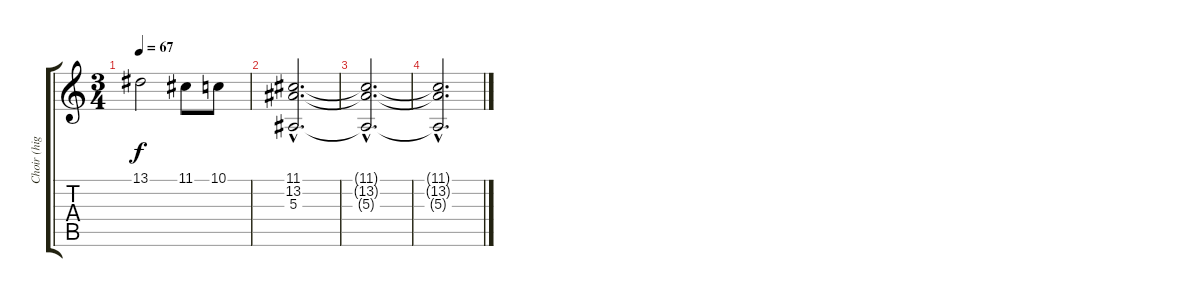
\track ("Choir (high)" "Choir (hig") {instrument choiraahs}
\staff {score tabs}
\tuning (D4 A3 F3 C3 G2 D2) {hide}
\ts (3 4)
\tempo 67
\clef g2
\ks c
13.1.2{dy f} 11.1.8 10.1.8 |
(11.1{hac} 13.2{hac} 5.3{hac}).2{d} |
(11.1{hac t} 13.2{hac t} 5.3{hac t}).2{d} |
(11.1{hac t} 13.2{hac t} 5.3{hac t}).2{d}
